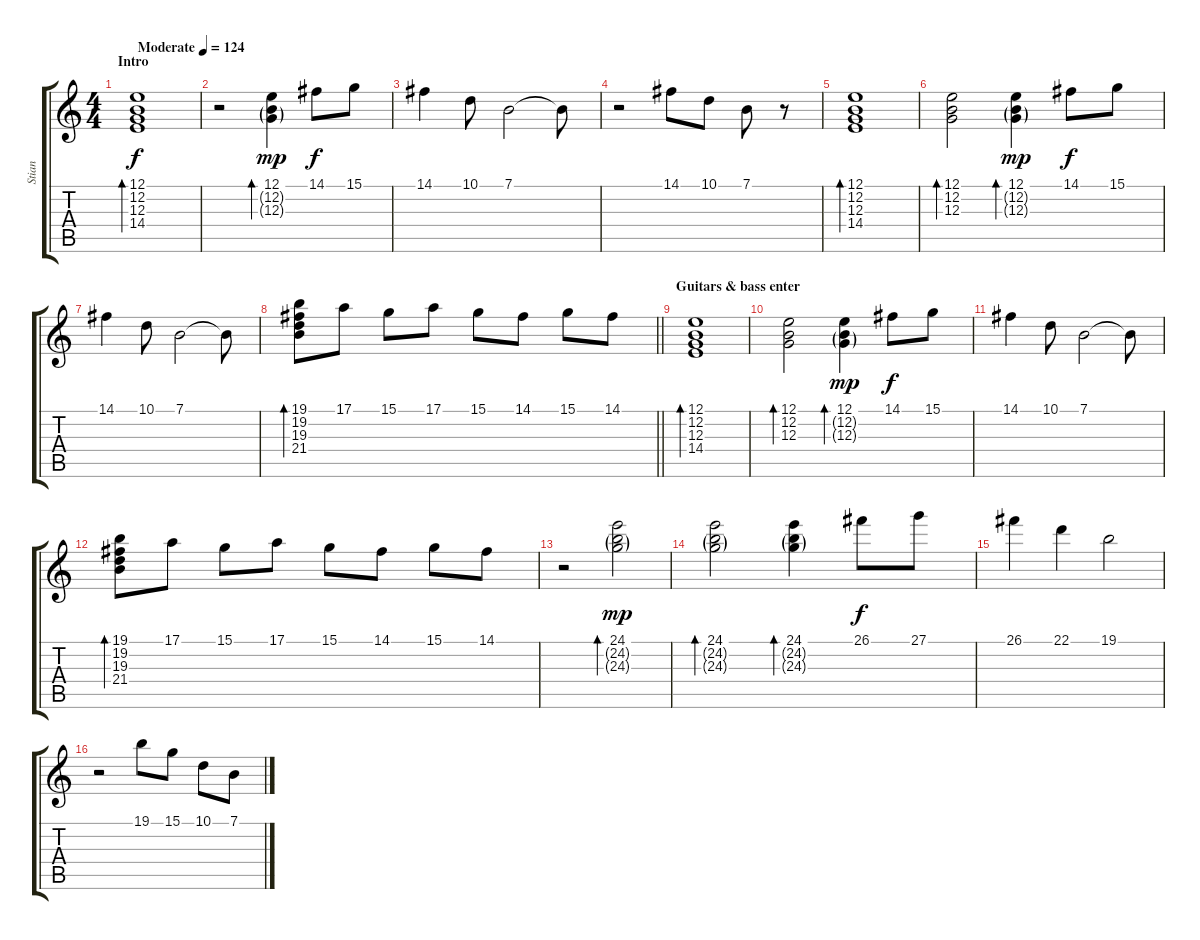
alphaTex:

\track ("Stian" "Stian") {instrument orchestralharp}
\staff {score tabs}
\tuning (E4 B3 G3 D3 A2 E2) {hide}
\ts (4 4)
\section ("" "Intro")
\tempo (124 "Moderate")
\clef g2
\ks c
(12.1 12.2 12.3 14.4).1{bd 240 dy f instrument orchestralharp} |
r.2 (12.1 12.2{g} 12.3{g}).4{bd 240 dy mp} 14.1.8{dy f} 15.1.8 |
14.1.4 10.1.8 7.1.2 7.1{t}.8 |
r.2 14.1.8 10.1.8 7.1.8 r.8 |
(12.1 12.2 12.3 14.4).1{bd 240} |
(12.1 12.2 12.3).2{bd 240} (12.1 12.2{g} 12.3{g}).4{bd 240 dy mp} 14.1.8{dy f} 15.1.8 |
14.1.4 10.1.8 7.1.2 7.1{t}.8 |
\barLineRight lightlight
(19.1 19.2 19.3 21.4).8{bd 240} 17.1.8 15.1.8 17.1.8 15.1.8 14.1.8 15.1.8 14.1.8 |
\section ("" "Guitars & bass enter")
(12.1 12.2 12.3 14.4).1{bd 240} |
(12.1 12.2 12.3).2{bd 240} (12.1 12.2{g} 12.3{g}).4{bd 240 dy mp} 14.1.8{dy f} 15.1.8 |
14.1.4 10.1.8 7.1.2 7.1{t}.8 |
(19.1 19.2 19.3 21.4).8{bd 240} 17.1.8 15.1.8 17.1.8 15.1.8 14.1.8 15.1.8 14.1.8 |
r.2 (24.1 24.2{g} 24.3{g}).2{bd 240 dy mp} |
(24.1 24.2{g} 24.3{g}).2{bd 240} (24.1 24.2{g} 24.3{g}).4{bd 240} 26.1.8{dy f} 27.1.8 |
26.1.4 22.1.4 19.1.2 |
r.2 19.1.8 15.1.8 10.1.8 7.1.8
